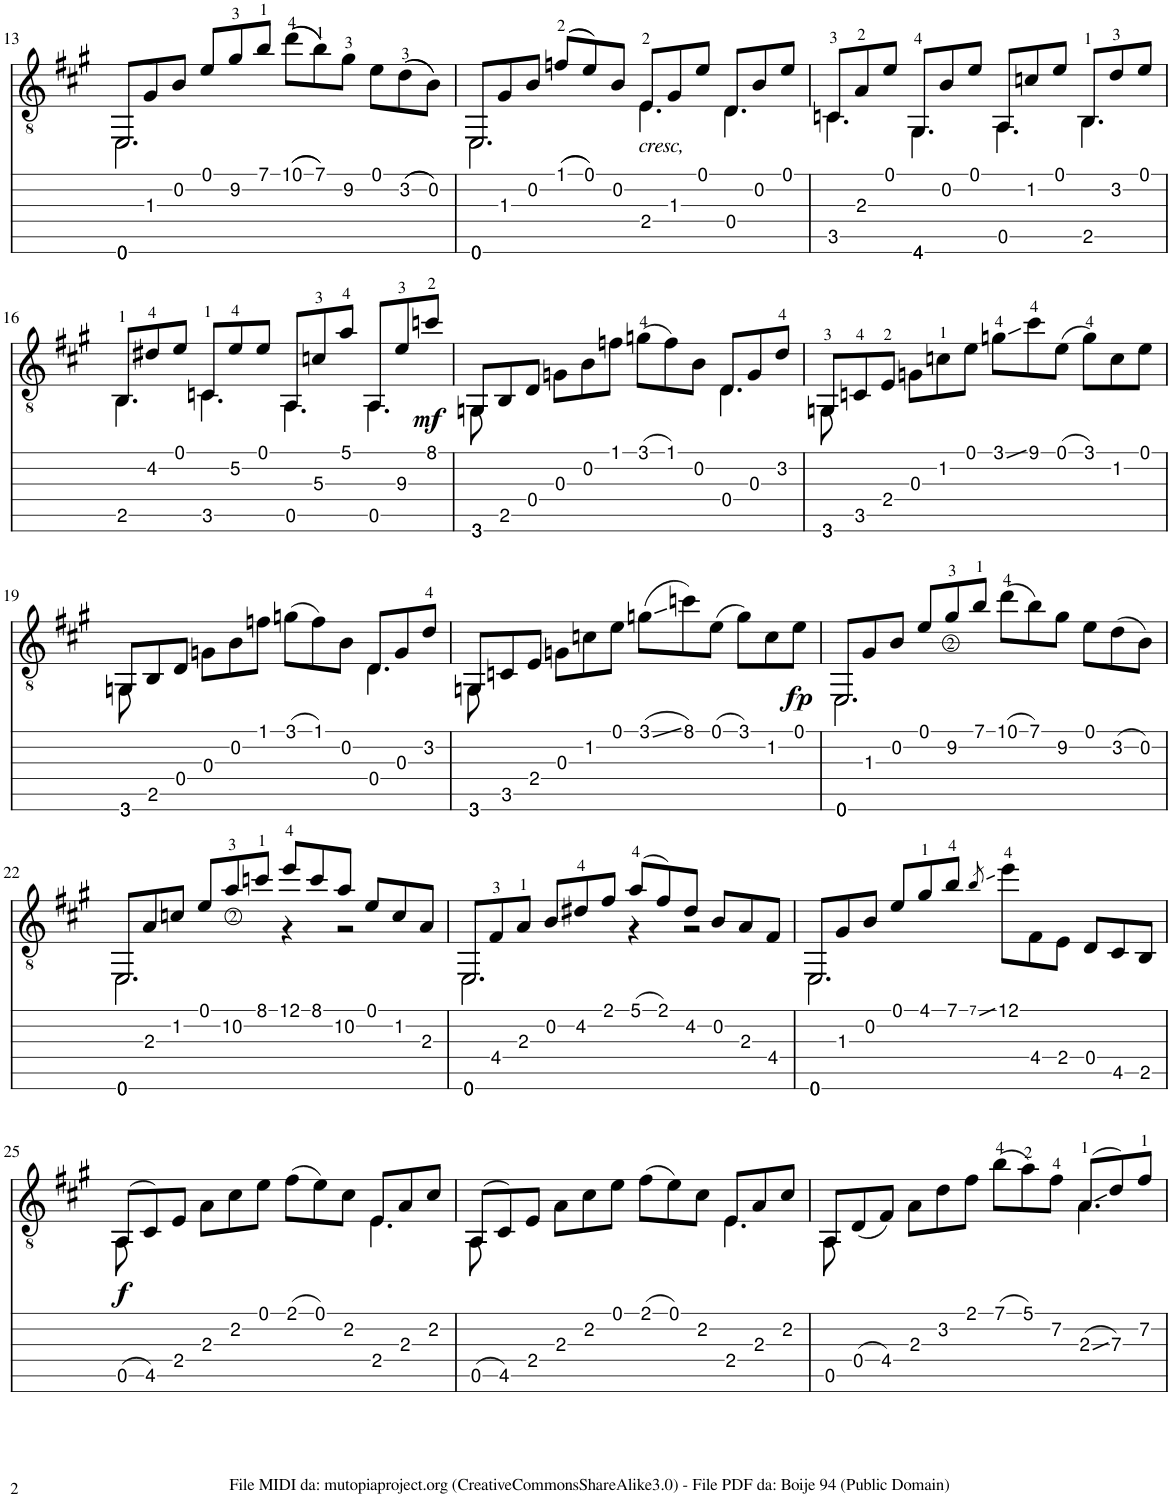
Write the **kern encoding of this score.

**kern	**kern	**dynam
*part1	*part1	*part1
*staff2	*staff1	*staff1/2
*I"Guitar	*	*
*I'Guit.	*	*
!!LO:PB:g=z
*	*clefGv2	*
*k[f#c#g#]	*k[f#c#g#]	*
*M12/8	*M12/8	*
=13	=13	=13
*^	*	*
!	!	!LO:N:head=open	!
*	*	*^	*
8EEL	2.EE	8EE/L	2.EE\	.
8G#	.	8G#/	.	.
8BJ	.	8B/J	.	.
8eL	.	8e/L	.	.
8g#	.	8g#/	.	.
8bJ	.	8b/J	.	.
8ddL	2.ryy	((8dd\L	2.ryy	.
8b	.	8b\))	.	.
8g#J	.	8g#\J	.	.
8eL	.	8e\L	.	.
8d	.	((8d\	.	.
8BJ	.	8B\J))	.	.
=14	=14	=14	=14	=14
!	!	!LO:N:head=open	!	!
8EEL	2.EE	8EE/L	2.EE\	.
8G#	.	8G#/	.	.
8BJ	.	8B/J	.	.
8fL	.	((8fn/L	.	.
8e	.	8e/))	.	.
8BJ	.	8B/J	.	.
!	!	!LO:TX:b:i:t=cresc,	!	!
8EL	4.E	8E/L	4.E\	.
8G#	.	8G#/	.	.
8eJ	.	8e/J	.	.
8DL	4.D	8D/L	4.D\	.
8B	.	8B/	.	.
8eJ	.	8e/J	.	.
=15	=15	=15	=15	=15
8CL	4.C	8Cn/L	4.C\	.
8A	.	8A/	.	.
8eJ	.	8e/J	.	.
8GG#L	4.GG#	8GG#/L	4.GG#\	.
8B	.	8B/	.	.
8eJ	.	8e/J	.	.
8AAL	4.AA	8AA/L	4.AA\	.
8c	.	8cn/	.	.
8eJ	.	8e/J	.	.
8BBL	4.BB	8BB/L	4.BB\	.
8d	.	8d/	.	.
8eJ	.	8e/J	.	.
!!LO:LB:g=z	!!
=16	=16	=16	=16	=16
8BBL	4.BB	8BB/L	4.BB\	.
8d#	.	8d#X/	.	.
8eJ	.	8e/J	.	.
8CL	4.C	8Cn/L	4.C\	.
8e	.	8e/	.	.
8eJ	.	8e/J	.	.
8AAL	4.AA	8AA/L	4.AA\	.
8c	.	8cn/	.	.
8aJ	.	8a/J	.	.
8AAL	4.AA	8AA/L	4.AA\	.
8e	.	8e/	.	.
!	!	!	!	!LO:DY:b
8ccJ	.	8ccn/J	.	mf
=17	=17	=17	=17	=17
8GGL	8GG	8GGn/L	8GG\	.
8BB	1ryy	8BB/	1ryy	.
8DJ	.	8D/J	.	.
8GL	.	8Gn\L	.	.
8B	.	8B\	.	.
8fJ	.	8fn\J	.	.
8gL	.	(8gn\L	.	.
8f	.	8f\)	.	.
8BJ	.	8B\J	.	.
8DL	4.D	8D/L	4.D\	.
8G	.	8G/	.	.
8dJ	.	8d/J	.	.
=18	=18	=18	=18	=18
8GGL	8GG	8GGn/L	8GG\	.
8C	1ryy	8Cn/	1ryy	.
8EJ	.	8E/J	.	.
8GL	.	8Gn\L	.	.
8c	.	8cn\	.	.
8eJ	.	8e\J	.	.
8gL	.	8gn\L	.	.
8cc#	.	8cc#\	.	.
8eJ	.	(8e\J	.	.
8gL	4.ryy	8g\L)	4.ryy	.
8c	.	8c\	.	.
8eJ	.	8e\J	.	.
!!LO:LB:g=z	!!
=19	=19	=19	=19	=19
8GGL	8GG	8GGn/L	8GG\	.
8BB	1ryy	8BB/	1ryy	.
8DJ	.	8D/J	.	.
8GL	.	8Gn\L	.	.
8B	.	8B\	.	.
8fJ	.	8fn\J	.	.
8gL	.	(8gn\L	.	.
8f	.	8f\)	.	.
8BJ	.	8B\J	.	.
8DL	4.D	8D/L	4.D\	.
8G	.	8G/	.	.
8dJ	.	8d/J	.	.
=20	=20	=20	=20	=20
8GGL	8GG	8GGn/L	8GG\	.
8C	1ryy	8Cn/	1ryy	.
8EJ	.	8E/J	.	.
8GL	.	8Gn\L	.	.
8c	.	8cn\	.	.
8eJ	.	8e\J	.	.
8gL	.	(8gn\L	.	.
8cc	.	8ccn\)	.	.
8eJ	.	(8e\J	.	.
8gL	4.ryy	8g\L)	4.ryy	.
8c	.	8c\	.	.
!	!	!	!	!LO:DY:b
8eJ	.	8e\J	.	fp
=21	=21	=21	=21	=21
!	!	!LO:N:head=open	!	!
8EEL	2.EE	8EE/L	2.EE\	.
8G#	.	8G#/	.	.
8BJ	.	8B/J	.	.
8eL	.	8e/L	.	.
8g#	.	8g#/	.	.
8bJ	.	8b/J	.	.
8ddL	2.ryy	(8dd\L	2.ryy	.
8b	.	8b\)	.	.
8g#J	.	8g#\J	.	.
8eL	.	8e\L	.	.
8d	.	(8d\	.	.
8BJ	.	8B\J)	.	.
!!LO:LB:g=z	!!
=22	=22	=22	=22	=22
!	!	!LO:N:head=open	!	!
8EEL	2.EE	8EE/L	2.EE\	.
8A	.	8A/	.	.
8cJ	.	8cn/J	.	.
8eL	.	8e/L	.	.
8a	.	8a/	.	.
8ccJ	.	8ccn/J	.	.
8eeL	4r	8ee/L	4r	.
8cc	.	8cc/	.	.
8aJ	2r	8a/J	2r	.
8eL	.	8e/L	.	.
8c	.	8c/	.	.
8AJ	.	8A/J	.	.
=23	=23	=23	=23	=23
!	!	!LO:N:head=open	!	!
8EEL	2.EE	8EE/L	2.EE\	.
8F#	.	8F#/	.	.
8AJ	.	8A/J	.	.
8BL	.	8B/L	.	.
8d#	.	8d#X/	.	.
8f#J	.	8f#/J	.	.
8aL	4r	(8a/L	4r	.
8f#	.	8f#/)	.	.
8d#J	2r	8d#/J	2r	.
8BL	.	8B/L	.	.
8A	.	8A/	.	.
8F#J	.	8F#/J	.	.
=24	=24	=24	=24	=24
!	!	!LO:N:head=open	!	!
8EEL	2.EE	8EE/L	2.EE\	.
8G#	.	8G#/	.	.
8BJ	.	8B/J	.	.
8eL	.	8e/L	.	.
8g#	.	8g#/	.	.
8bJ	.	8b/J	.	.
qb	.	8qb/	.	.
8eeL	2.ryy	8ee\L	2.ryy	.
8F#	.	8F#\	.	.
8EJ	.	8E\J	.	.
8DL	.	8D/L	.	.
8C#	.	8C#/	.	.
8BBJ	.	8BB/J	.	.
!!LO:LB:g=z	!!
=25	=25	=25	=25	=25
!	!	!	!	!LO:DY:b
8AAL	8AA	(8AA/L	8AA\	f
8C#	1ryy	8C#/)	1ryy	.
8EJ	.	8E/J	.	.
8AL	.	8A\L	.	.
8c#	.	8c#\	.	.
8eJ	.	8e\J	.	.
8f#L	.	(8f#\L	.	.
8e	.	8e\)	.	.
8c#J	.	8c#\J	.	.
8EL	4.E	8E/L	4.E\	.
8A	.	8A/	.	.
8c#J	.	8c#/J	.	.
=26	=26	=26	=26	=26
8AAL	8AA	(8AA/L	8AA\	.
8C#	1ryy	8C#/)	1ryy	.
8EJ	.	8E/J	.	.
8AL	.	8A\L	.	.
8c#	.	8c#\	.	.
8eJ	.	8e\J	.	.
8f#L	.	(8f#\L	.	.
8e	.	8e\)	.	.
8c#J	.	8c#\J	.	.
8EL	4.E	8E/L	4.E\	.
8A	.	8A/	.	.
8c#J	.	8c#/J	.	.
=27	=27	=27	=27	=27
8AAL	8AA	8AA/L	8AA\	.
8D	1ryy	(8D/	1ryy	.
8F#J	.	8F#/J)	.	.
8AL	.	8A\L	.	.
8d	.	8d\	.	.
8f#J	.	8f#\J	.	.
8bL	.	(8b\L	.	.
8a	.	8a\)	.	.
8f#J	.	8f#\J	.	.
8AL	4.A	(8A/L	4.A\	.
8d	.	8d/)	.	.
8f#J	.	8f#/J	.	.
*v	*v	*	*	*
*	*v	*v	*
=	=	=
*-	*-	*-
